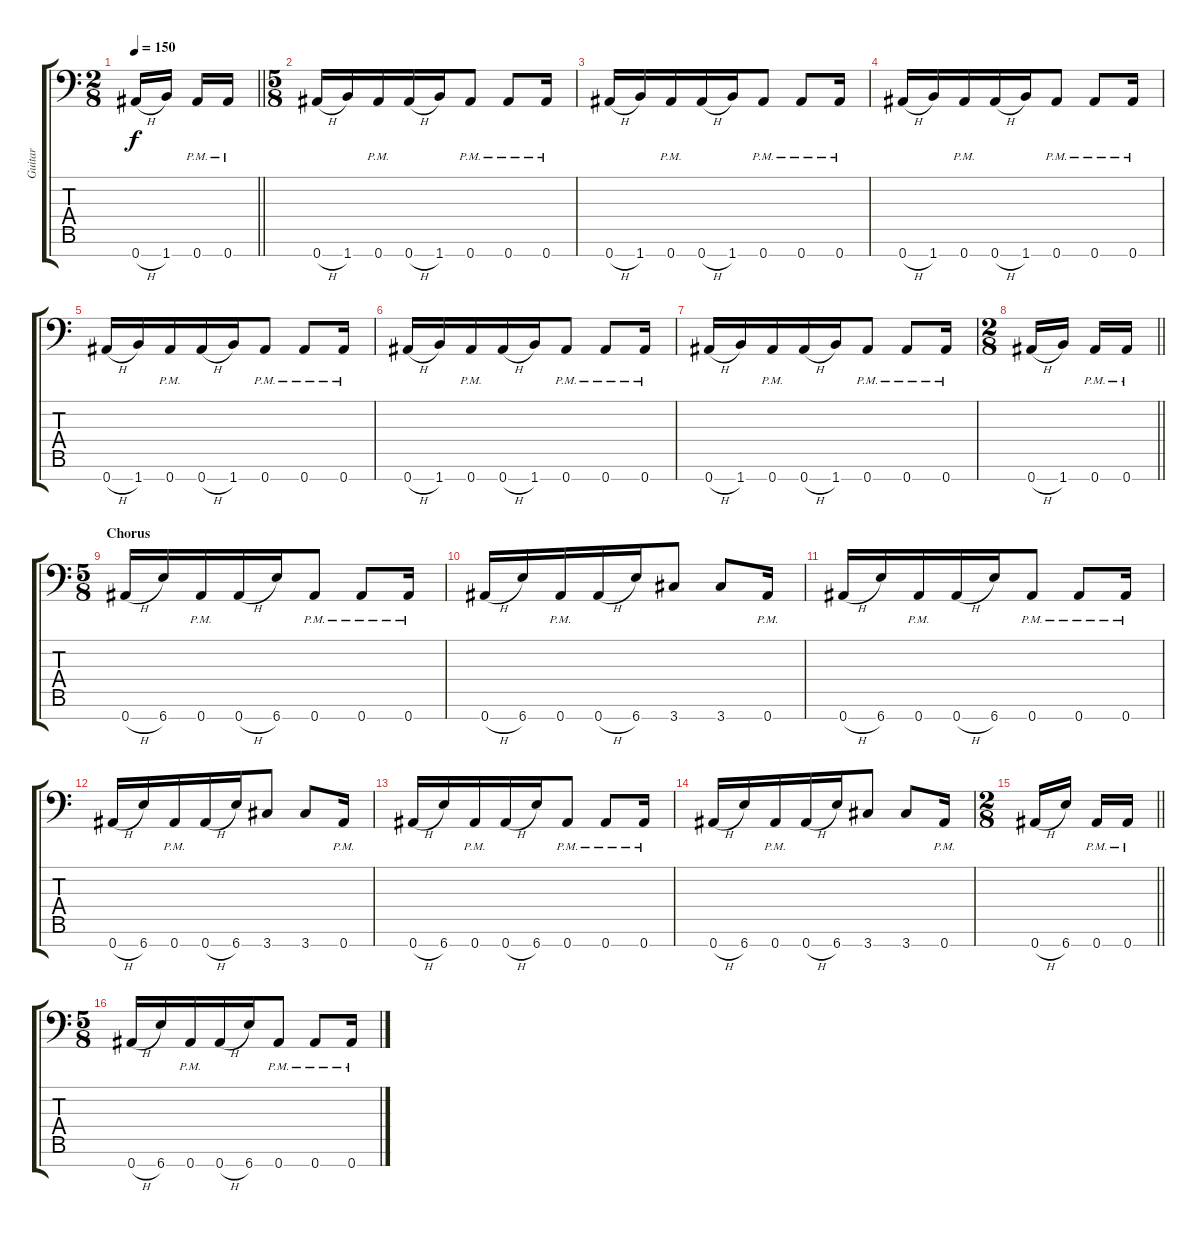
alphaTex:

\track ("Guitar" "Guitar") {instrument overdrivenguitar}
\staff {score tabs}
\tuning (Eb4 Bb3 Gb3 Db3 Ab2 Eb2 Bb1) {hide}
\ts (2 8)
\tempo 150
\clef f4
\barLineRight lightlight
\ks c
0.7{h}.16{dy f} 1.7.16 0.7{pm}.16 0.7{pm}.16 |
\ts (5 8)
0.7{h}.16 1.7.16 0.7{pm}.16 0.7{h}.16 1.7.16 0.7{pm}.8 0.7{pm}.8 0.7{pm}.16 |
0.7{h}.16 1.7.16 0.7{pm}.16 0.7{h}.16 1.7.16 0.7{pm}.8 0.7{pm}.8 0.7{pm}.16 |
0.7{h}.16 1.7.16 0.7{pm}.16 0.7{h}.16 1.7.16 0.7{pm}.8 0.7{pm}.8 0.7{pm}.16 |
0.7{h}.16 1.7.16 0.7{pm}.16 0.7{h}.16 1.7.16 0.7{pm}.8 0.7{pm}.8 0.7{pm}.16 |
0.7{h}.16 1.7.16 0.7{pm}.16 0.7{h}.16 1.7.16 0.7{pm}.8 0.7{pm}.8 0.7{pm}.16 |
0.7{h}.16 1.7.16 0.7{pm}.16 0.7{h}.16 1.7.16 0.7{pm}.8 0.7{pm}.8 0.7{pm}.16 |
\ts (2 8)
\barLineRight lightlight
0.7{h}.16 1.7.16 0.7{pm}.16 0.7{pm}.16 |
\ts (5 8)
\section ("" "Chorus")
0.7{h}.16 6.7.16 0.7{pm}.16 0.7{h}.16 6.7.16 0.7{pm}.8 0.7{pm}.8 0.7{pm}.16 |
0.7{h}.16 6.7.16 0.7{pm}.16 0.7{h}.16 6.7.16 3.7.8 3.7.8 0.7{pm}.16 |
0.7{h}.16 6.7.16 0.7{pm}.16 0.7{h}.16 6.7.16 0.7{pm}.8 0.7{pm}.8 0.7{pm}.16 |
0.7{h}.16 6.7.16 0.7{pm}.16 0.7{h}.16 6.7.16 3.7.8 3.7.8 0.7{pm}.16 |
0.7{h}.16 6.7.16 0.7{pm}.16 0.7{h}.16 6.7.16 0.7{pm}.8 0.7{pm}.8 0.7{pm}.16 |
0.7{h}.16 6.7.16 0.7{pm}.16 0.7{h}.16 6.7.16 3.7.8 3.7.8 0.7{pm}.16 |
\ts (2 8)
\barLineRight lightlight
0.7{h}.16 6.7.16 0.7{pm}.16 0.7{pm}.16 |
\ts (5 8)
0.7{h}.16 6.7.16 0.7{pm}.16 0.7{h}.16 6.7.16 0.7{pm}.8 0.7{pm}.8 0.7{pm}.16
